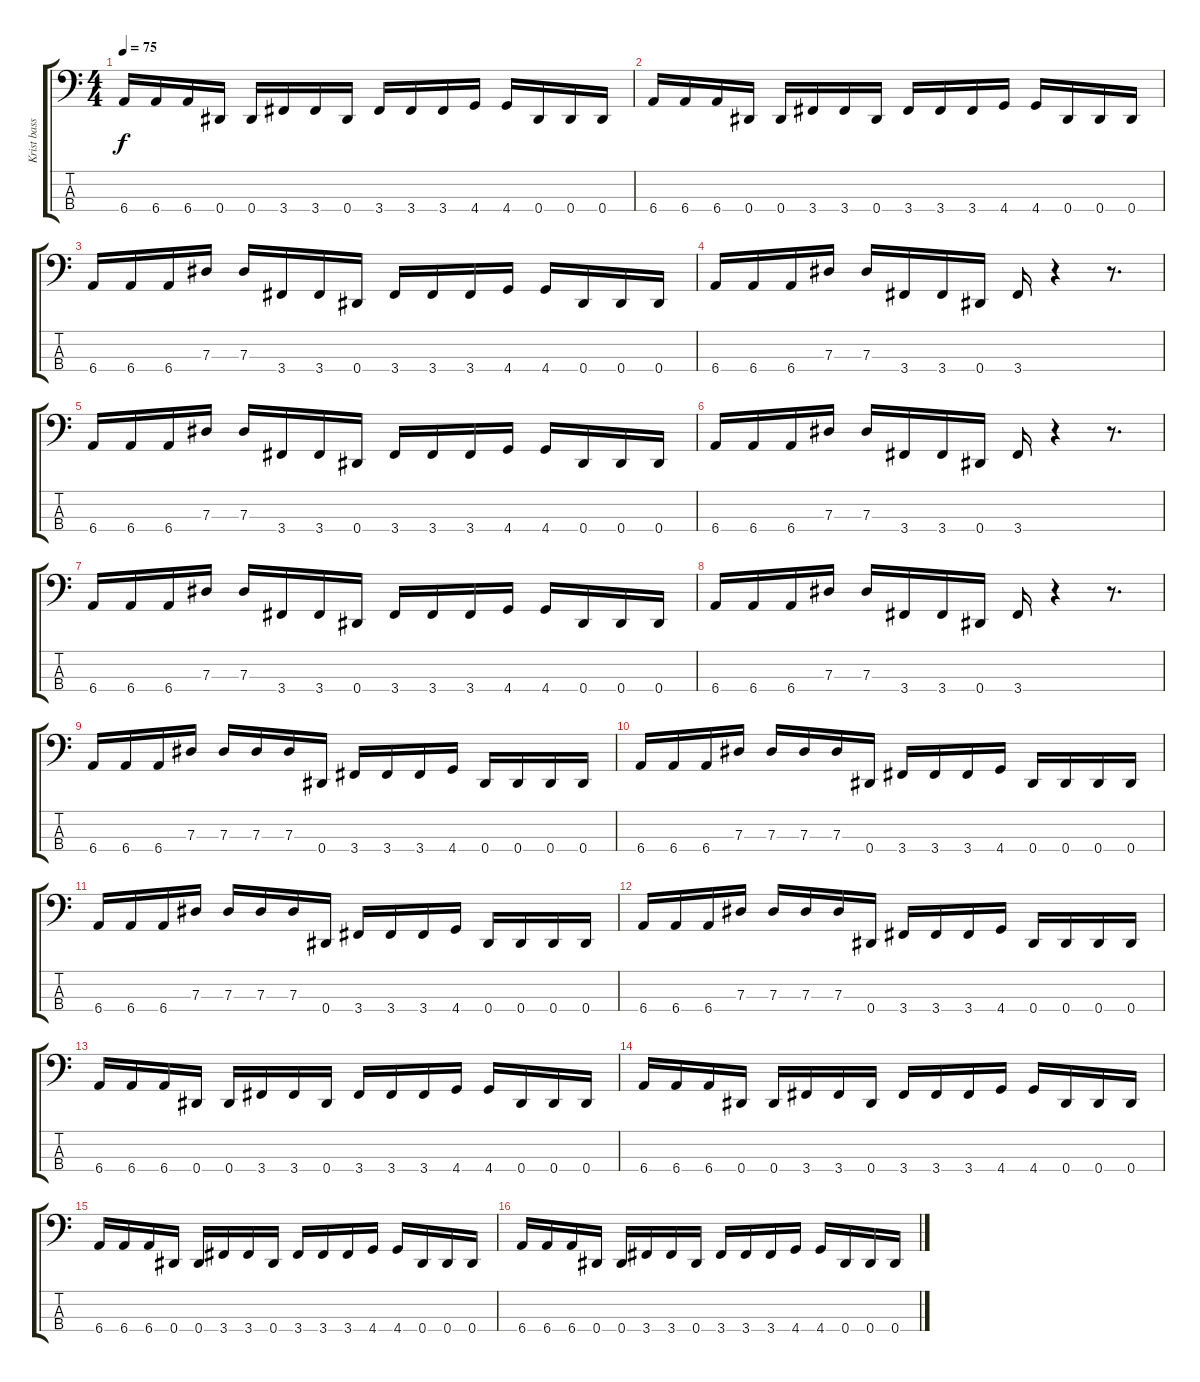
\track ("Krist bass" "Krist bass") {instrument electricguitarjazz}
\staff {score tabs}
\tuning (Gb2 Db2 Ab1 Eb1) {hide}
\ts (4 4)
\tempo 75
\clef f4
\ks c
6.4.16{dy f} 6.4.16 6.4.16 0.4.16 0.4.16 3.4.16 3.4.16 0.4.16 3.4.16 3.4.16 3.4.16 4.4.16 4.4.16 0.4.16 0.4.16 0.4.16 |
6.4.16 6.4.16 6.4.16 0.4.16 0.4.16 3.4.16 3.4.16 0.4.16 3.4.16 3.4.16 3.4.16 4.4.16 4.4.16 0.4.16 0.4.16 0.4.16 |
6.4.16 6.4.16 6.4.16 7.3.16 7.3.16 3.4.16 3.4.16 0.4.16 3.4.16 3.4.16 3.4.16 4.4.16 4.4.16 0.4.16 0.4.16 0.4.16 |
6.4.16 6.4.16 6.4.16 7.3.16 7.3.16 3.4.16 3.4.16 0.4.16 3.4.16 r.4 r.8{d} |
6.4.16 6.4.16 6.4.16 7.3.16 7.3.16 3.4.16 3.4.16 0.4.16 3.4.16 3.4.16 3.4.16 4.4.16 4.4.16 0.4.16 0.4.16 0.4.16 |
6.4.16 6.4.16 6.4.16 7.3.16 7.3.16 3.4.16 3.4.16 0.4.16 3.4.16 r.4 r.8{d} |
6.4.16 6.4.16 6.4.16 7.3.16 7.3.16 3.4.16 3.4.16 0.4.16 3.4.16 3.4.16 3.4.16 4.4.16 4.4.16 0.4.16 0.4.16 0.4.16 |
6.4.16 6.4.16 6.4.16 7.3.16 7.3.16 3.4.16 3.4.16 0.4.16 3.4.16 r.4 r.8{d} |
6.4.16 6.4.16 6.4.16 7.3.16 7.3.16 7.3.16 7.3.16 0.4.16 3.4.16 3.4.16 3.4.16 4.4.16 0.4.16 0.4.16 0.4.16 0.4.16 |
6.4.16 6.4.16 6.4.16 7.3.16 7.3.16 7.3.16 7.3.16 0.4.16 3.4.16 3.4.16 3.4.16 4.4.16 0.4.16 0.4.16 0.4.16 0.4.16 |
6.4.16 6.4.16 6.4.16 7.3.16 7.3.16 7.3.16 7.3.16 0.4.16 3.4.16 3.4.16 3.4.16 4.4.16 0.4.16 0.4.16 0.4.16 0.4.16 |
6.4.16 6.4.16 6.4.16 7.3.16 7.3.16 7.3.16 7.3.16 0.4.16 3.4.16 3.4.16 3.4.16 4.4.16 0.4.16 0.4.16 0.4.16 0.4.16 |
6.4.16 6.4.16 6.4.16 0.4.16 0.4.16 3.4.16 3.4.16 0.4.16 3.4.16 3.4.16 3.4.16 4.4.16 4.4.16 0.4.16 0.4.16 0.4.16 |
6.4.16 6.4.16 6.4.16 0.4.16 0.4.16 3.4.16 3.4.16 0.4.16 3.4.16 3.4.16 3.4.16 4.4.16 4.4.16 0.4.16 0.4.16 0.4.16 |
6.4.16 6.4.16 6.4.16 0.4.16 0.4.16 3.4.16 3.4.16 0.4.16 3.4.16 3.4.16 3.4.16 4.4.16 4.4.16 0.4.16 0.4.16 0.4.16 |
6.4.16 6.4.16 6.4.16 0.4.16 0.4.16 3.4.16 3.4.16 0.4.16 3.4.16 3.4.16 3.4.16 4.4.16 4.4.16 0.4.16 0.4.16 0.4.16
